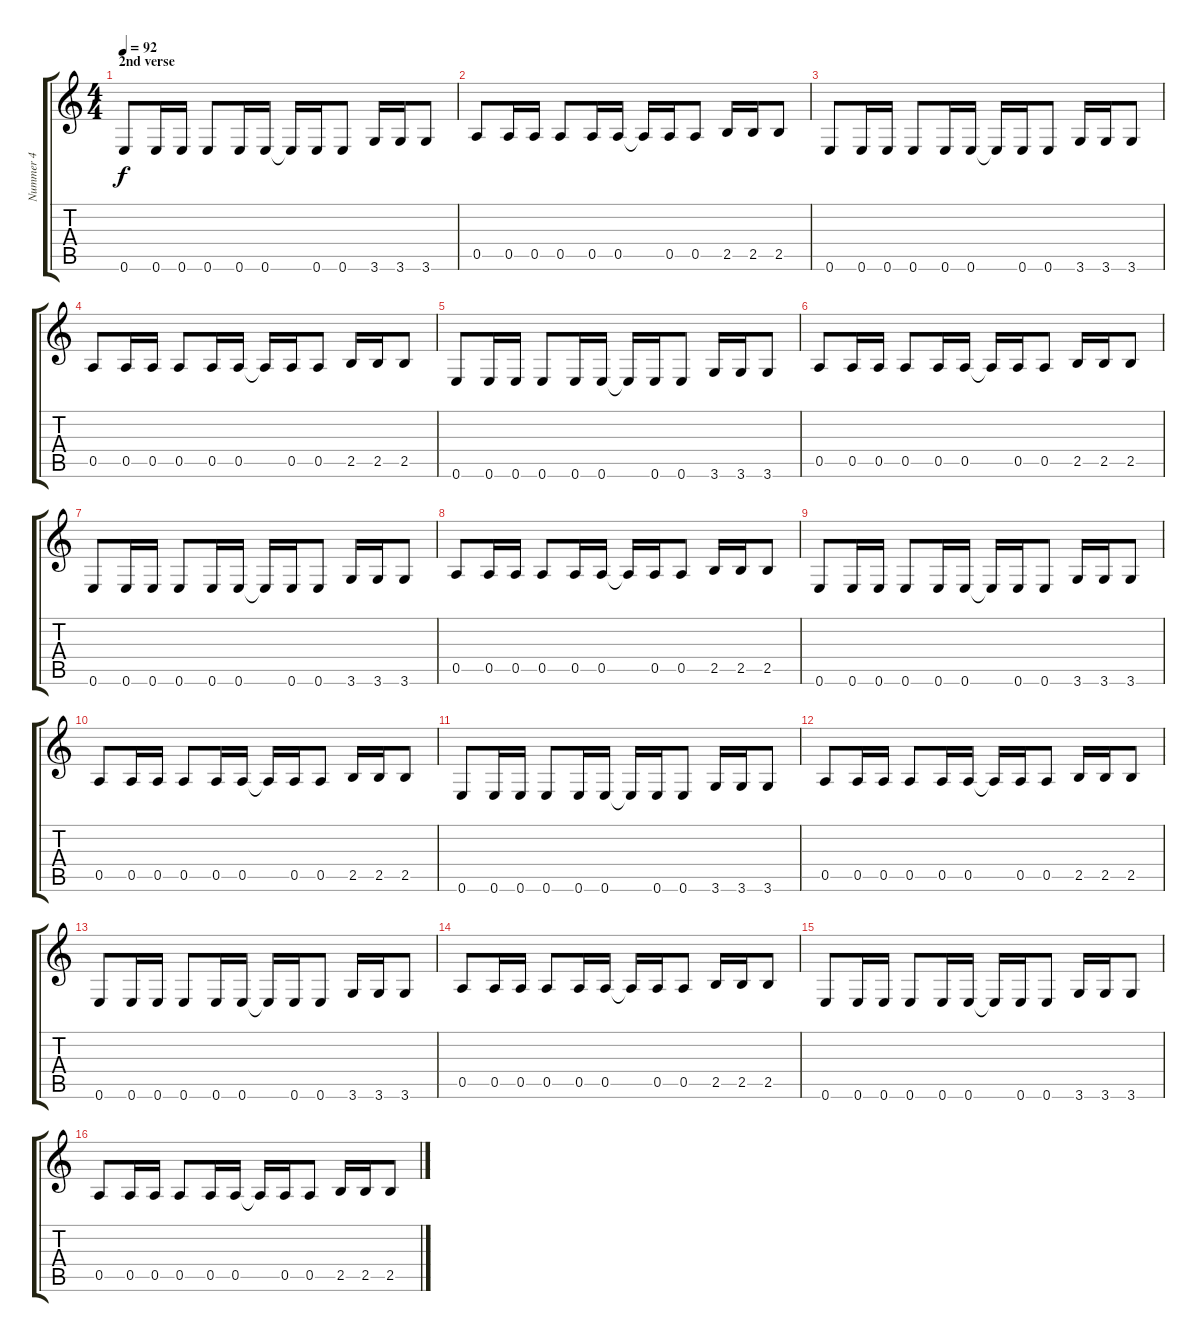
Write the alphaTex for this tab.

\track ("Nummer 4" "Nummer 4") {instrument electricbassfinger}
\staff {score tabs}
\tuning (E4 B3 G3 D3 A2 E2) {hide}
\ts (4 4)
\section ("" "2nd verse")
\tempo 92
\clef g2
\ks c
0.6.8{dy f} 0.6.16 0.6.16 0.6.8 0.6.16 0.6.16 0.6{t}.16 0.6.16 0.6.8 3.6.16 3.6.16 3.6.8 |
0.5.8 0.5.16 0.5.16 0.5.8 0.5.16 0.5.16 0.5{t}.16 0.5.16 0.5.8 2.5.16 2.5.16 2.5.8 |
0.6.8 0.6.16 0.6.16 0.6.8 0.6.16 0.6.16 0.6{t}.16 0.6.16 0.6.8 3.6.16 3.6.16 3.6.8 |
0.5.8 0.5.16 0.5.16 0.5.8 0.5.16 0.5.16 0.5{t}.16 0.5.16 0.5.8 2.5.16 2.5.16 2.5.8 |
0.6.8 0.6.16 0.6.16 0.6.8 0.6.16 0.6.16 0.6{t}.16 0.6.16 0.6.8 3.6.16 3.6.16 3.6.8 |
0.5.8 0.5.16 0.5.16 0.5.8 0.5.16 0.5.16 0.5{t}.16 0.5.16 0.5.8 2.5.16 2.5.16 2.5.8 |
0.6.8 0.6.16 0.6.16 0.6.8 0.6.16 0.6.16 0.6{t}.16 0.6.16 0.6.8 3.6.16 3.6.16 3.6.8 |
0.5.8 0.5.16 0.5.16 0.5.8 0.5.16 0.5.16 0.5{t}.16 0.5.16 0.5.8 2.5.16 2.5.16 2.5.8 |
0.6.8 0.6.16 0.6.16 0.6.8 0.6.16 0.6.16 0.6{t}.16 0.6.16 0.6.8 3.6.16 3.6.16 3.6.8 |
0.5.8 0.5.16 0.5.16 0.5.8 0.5.16 0.5.16 0.5{t}.16 0.5.16 0.5.8 2.5.16 2.5.16 2.5.8 |
0.6.8 0.6.16 0.6.16 0.6.8 0.6.16 0.6.16 0.6{t}.16 0.6.16 0.6.8 3.6.16 3.6.16 3.6.8 |
0.5.8 0.5.16 0.5.16 0.5.8 0.5.16 0.5.16 0.5{t}.16 0.5.16 0.5.8 2.5.16 2.5.16 2.5.8 |
0.6.8 0.6.16 0.6.16 0.6.8 0.6.16 0.6.16 0.6{t}.16 0.6.16 0.6.8 3.6.16 3.6.16 3.6.8 |
0.5.8 0.5.16 0.5.16 0.5.8 0.5.16 0.5.16 0.5{t}.16 0.5.16 0.5.8 2.5.16 2.5.16 2.5.8 |
0.6.8 0.6.16 0.6.16 0.6.8 0.6.16 0.6.16 0.6{t}.16 0.6.16 0.6.8 3.6.16 3.6.16 3.6.8 |
0.5.8 0.5.16 0.5.16 0.5.8 0.5.16 0.5.16 0.5{t}.16 0.5.16 0.5.8 2.5.16 2.5.16 2.5.8
